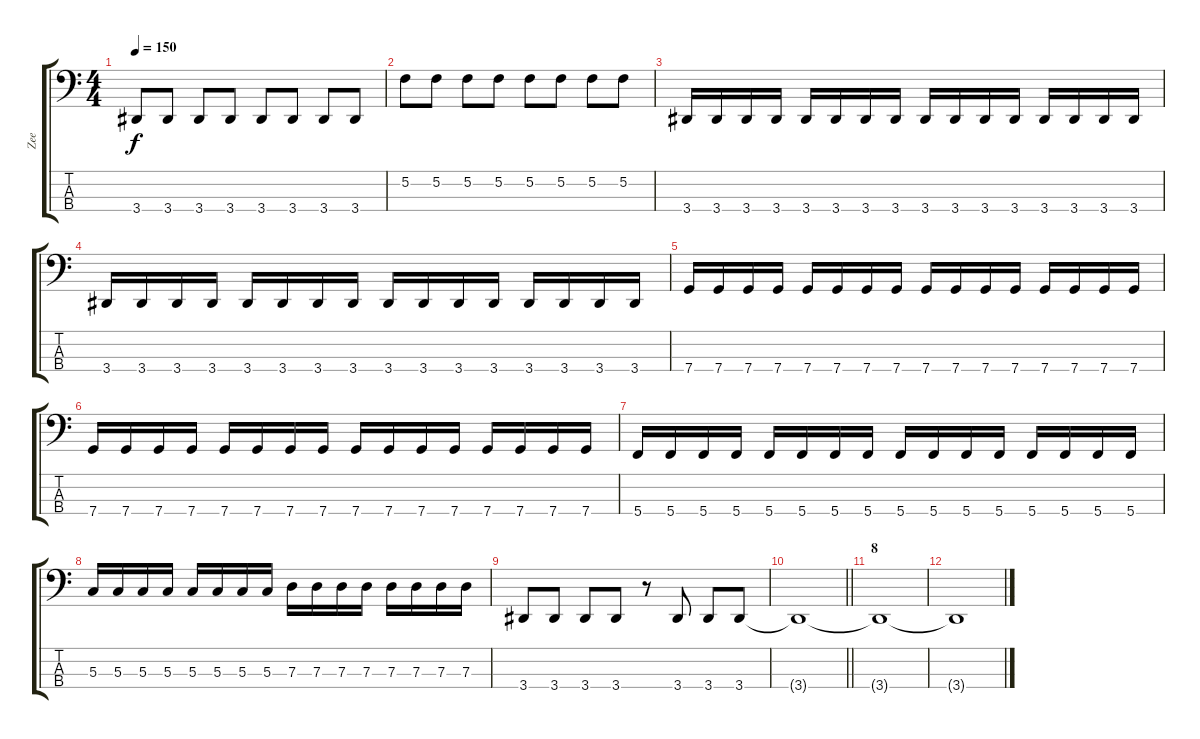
\track ("Zee" "Zee") {instrument electricbassfinger}
\staff {score tabs}
\tuning (F2 C2 G1 C1) {hide}
\ts (4 4)
\tempo 150
\clef f4
\ks c
3.4.8{dy f} 3.4.8 3.4.8 3.4.8 3.4.8 3.4.8 3.4.8 3.4.8 |
5.2.8 5.2.8 5.2.8 5.2.8 5.2.8 5.2.8 5.2.8 5.2.8 |
3.4.16 3.4.16 3.4.16 3.4.16 3.4.16 3.4.16 3.4.16 3.4.16 3.4.16 3.4.16 3.4.16 3.4.16 3.4.16 3.4.16 3.4.16 3.4.16 |
3.4.16 3.4.16 3.4.16 3.4.16 3.4.16 3.4.16 3.4.16 3.4.16 3.4.16 3.4.16 3.4.16 3.4.16 3.4.16 3.4.16 3.4.16 3.4.16 |
7.4.16 7.4.16 7.4.16 7.4.16 7.4.16 7.4.16 7.4.16 7.4.16 7.4.16 7.4.16 7.4.16 7.4.16 7.4.16 7.4.16 7.4.16 7.4.16 |
7.4.16 7.4.16 7.4.16 7.4.16 7.4.16 7.4.16 7.4.16 7.4.16 7.4.16 7.4.16 7.4.16 7.4.16 7.4.16 7.4.16 7.4.16 7.4.16 |
5.4.16 5.4.16 5.4.16 5.4.16 5.4.16 5.4.16 5.4.16 5.4.16 5.4.16 5.4.16 5.4.16 5.4.16 5.4.16 5.4.16 5.4.16 5.4.16 |
5.3.16 5.3.16 5.3.16 5.3.16 5.3.16 5.3.16 5.3.16 5.3.16 7.3.16 7.3.16 7.3.16 7.3.16 7.3.16 7.3.16 7.3.16 7.3.16 |
3.4.8 3.4.8 3.4.8 3.4.8 r.8 3.4.8 3.4.8 3.4.8 |
\barLineRight lightlight
3.4{t}.1 |
\section ("" "8")
3.4{t}.1 |
3.4{t}.1
